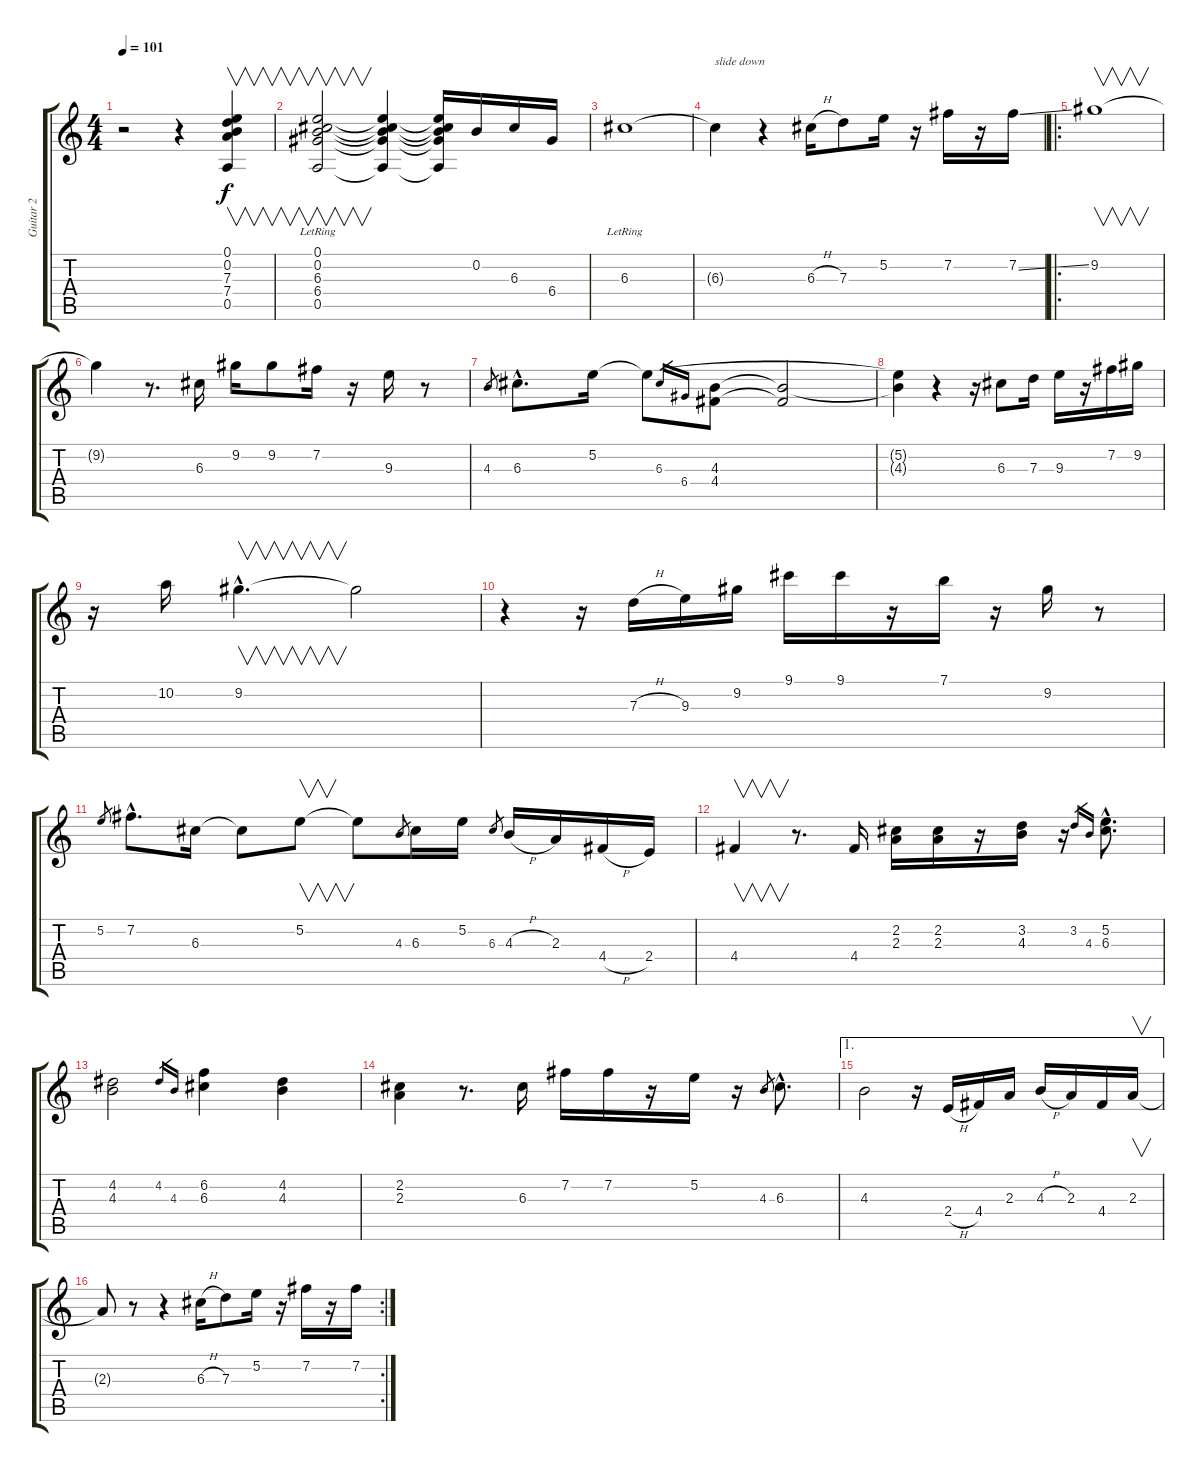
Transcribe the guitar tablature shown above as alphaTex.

\track ("Guitar 2" "Guitar 2") {instrument electricguitarclean}
\staff {score tabs}
\tuning (E4 B3 G3 D3 A2 E2) {hide}
\ts (4 4)
\tempo 101
\clef g2
\ks c
r.2{dy f instrument electricguitarclean} r.4 (0.1 0.2 7.3 7.4 0.5).4{v} |
(0.1{lr} 0.2{lr} 6.3{lr} 6.4{lr} 0.5{lr}).2{v} (0.1{t} 0.2{t} 6.3{t} 6.4{t} 0.5{t}).4 (0.1{t} 0.2{t} 6.3{t} 6.4{t} 0.5{t}).16 0.2.16 6.3.16 6.4.16 |
6.3{lr}.1 |
6.3{t}.4{txt "slide down"} r.4 6.3{h}.16 7.3.8 5.2.16 r.16 7.2.16 r.16 7.2{ss}.16 |
\ro
9.2.1{v} |
9.2{t}.4 r.8{d} 6.3.16 9.2.16 9.2.8 7.2.16 r.16 9.3.16 r.8 |
4.3.8{gr} 6.3{hac}.8{d} 5.2.16 5.2{t}.8 6.3.16{gr} 6.4.16{gr} (4.3 4.4).8 (4.3{t} 4.4{t}).2 |
(5.2{t} 4.3{t}).4 r.4 r.16 6.3.8 7.3.16 9.3.16 r.16 7.2.16 9.2.16 |
r.16 10.2.16 9.2{hac}.4{v d} 9.2{t}.2 |
r.4 r.16 7.3{h}.16 9.3.16 9.2.16 9.1.16 9.1.16 r.16 7.1.16 r.16 9.2.16 r.8 |
5.2.8{gr} 7.2{hac}.8{d} 6.3.16 6.3{t}.8 5.2.8{v} 5.2{t}.8 4.3.8{gr} 6.3.16 5.2.16 6.3.8{gr} 4.3{h}.16 2.3.16 4.4{h}.16 2.4.16 |
4.4.4{v} r.8{d} 4.4.16 (2.2 2.3).16 (2.2 2.3).16 r.16 (3.2 4.3).16 r.16 3.2.16{gr} 4.3.16{gr} (5.2{hac} 6.3{hac}).8{d} |
(4.2 4.3).2 4.2.16{gr} 4.3.16{gr} (6.2 6.3).4 (4.2 4.3).4 |
(2.2 2.3).4 r.8{d} 6.3.16 7.2.16 7.2.16 r.16 5.2.16 r.16 4.3.8{gr} 6.3{hac}.8{d} |
\ae 1
4.3.2 r.16 2.4{h}.16 4.4.16 2.3.16 4.3{h}.16 2.3.16 4.4.16 2.3.16{v} |
\rc 2
2.3{t}.8 r.8 r.4 6.3{h}.16 7.3.8 5.2.16 r.16 7.2.16 r.16 7.2.16
